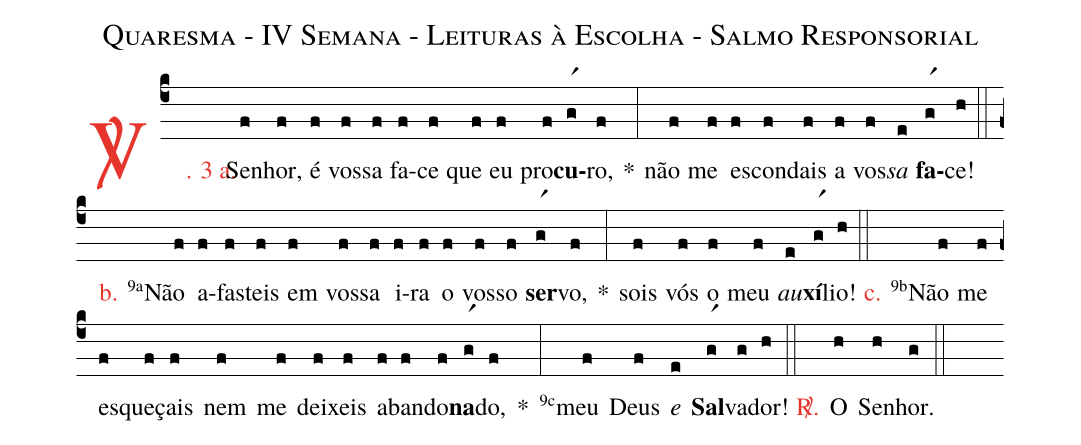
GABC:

name: Quaresma - IV Semana - Leituras à Escolha - Salmo Responsorial;
%%
(c4)

<c><sp>V/</sp>. 3 a.</c>() Se(f)nhor,(f) é(f) vos(f)sa(f) fa(f)ce(f) que(f) eu(f) pro(f)<b>cu</b>(gr1)ro,(f) *(:)
não(f) me(f) es(f)con(f)dais(f) a(f) vos(f)<i>sa</i>(e) <b>fa</b>(gr1)ce!(h)

(::)

<nlba><c>b.</c>() <v>\VSup{9a}</v>Não</nlba>(f) a(f)fas(f)teis(f) em(f) vos(f)sa(f) i(f)ra(f) o(f) vos(f)so(f) <b>ser</b>(gr1)vo,(f) *(:)
sois(f) vós(f) o(f) meu(f) <i>au</i>(e)<b>xí</b>(gr1)lio!(h)

(::)

<nlba><c>c.</c>() <v>\VSup{9b}</v>Não</nlba>(f) me(f) es(f)que(f)çais(f) nem(f) me(f) dei(f)xeis(f) a(f)ban(f)do(f)<b>na</b>(gr1)do,(f) *(:)
<v>\VSup{9c}</v>meu(f) Deus(f) <i>e</i>(e) <b>Sal</b>(gr1)va(g)dor!(h)

(::)

<nlba><c><sp>R/</sp>.</c>() O</nlba>(h) Se(h)nhor.(g)

(::)
